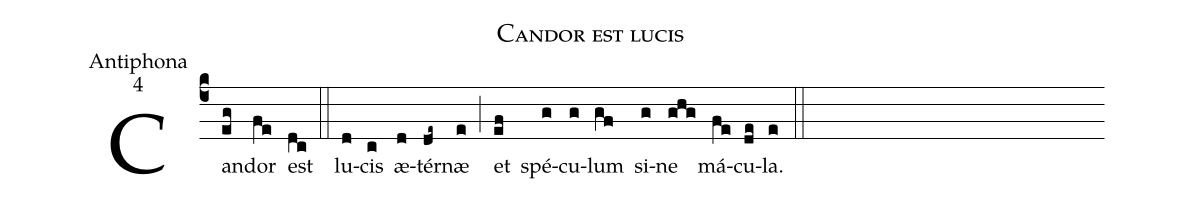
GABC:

name:Candor est lucis;
office-part:Antiphona;
mode:4;
%%
(c4) Can(eg)dor(fe) est(dc) (::)
lu(d)cis(c) æ(d)tér(de~)næ(e) (;) et(ef) spé(g)cu(g)lum(gf) si(g)ne(ghg) má(fe)cu(de)la.(e) (::)
